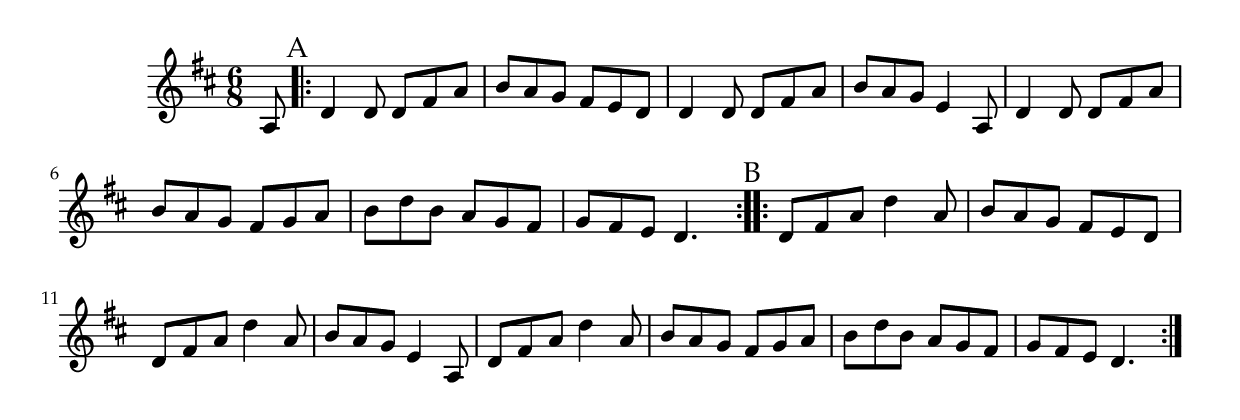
\include "includes/header.ly"
\score {
\context Voice = voiceone \relative g' {
\include "includes/staffheader.ly"
\time 6/8 \key d \major

\partial 8 a,8

\mark A
\repeat volta 2 {
d4 d8 d8 fis8 a8 | b8 a8 g8 fis8 e8 d8 | d4 d8 d8 fis8 a8 | b8 a8 g8 e4 a,8 |
d4 d8 d8 fis8 a8 | b8 a8 g8 fis8 g8 a8 | b8 d8 b8 a8 g8 fis8 | g8 fis8 e8 d4. |
}
\repeat volta 2 {
\mark B
d8 fis8 a8 d4 a8 | b8 a8 g8 fis8 e8 d8 | d8 fis8 a8 d4 a8 | b8 a8 g8 e4 a,8 |
d8 fis8 a8 d4 a8 | b8 a8 g8 fis8 g8 a8 | b8 d8 b8 a8 g8 fis8 | g8 fis8 e8 d4. |
}
}
} % score

